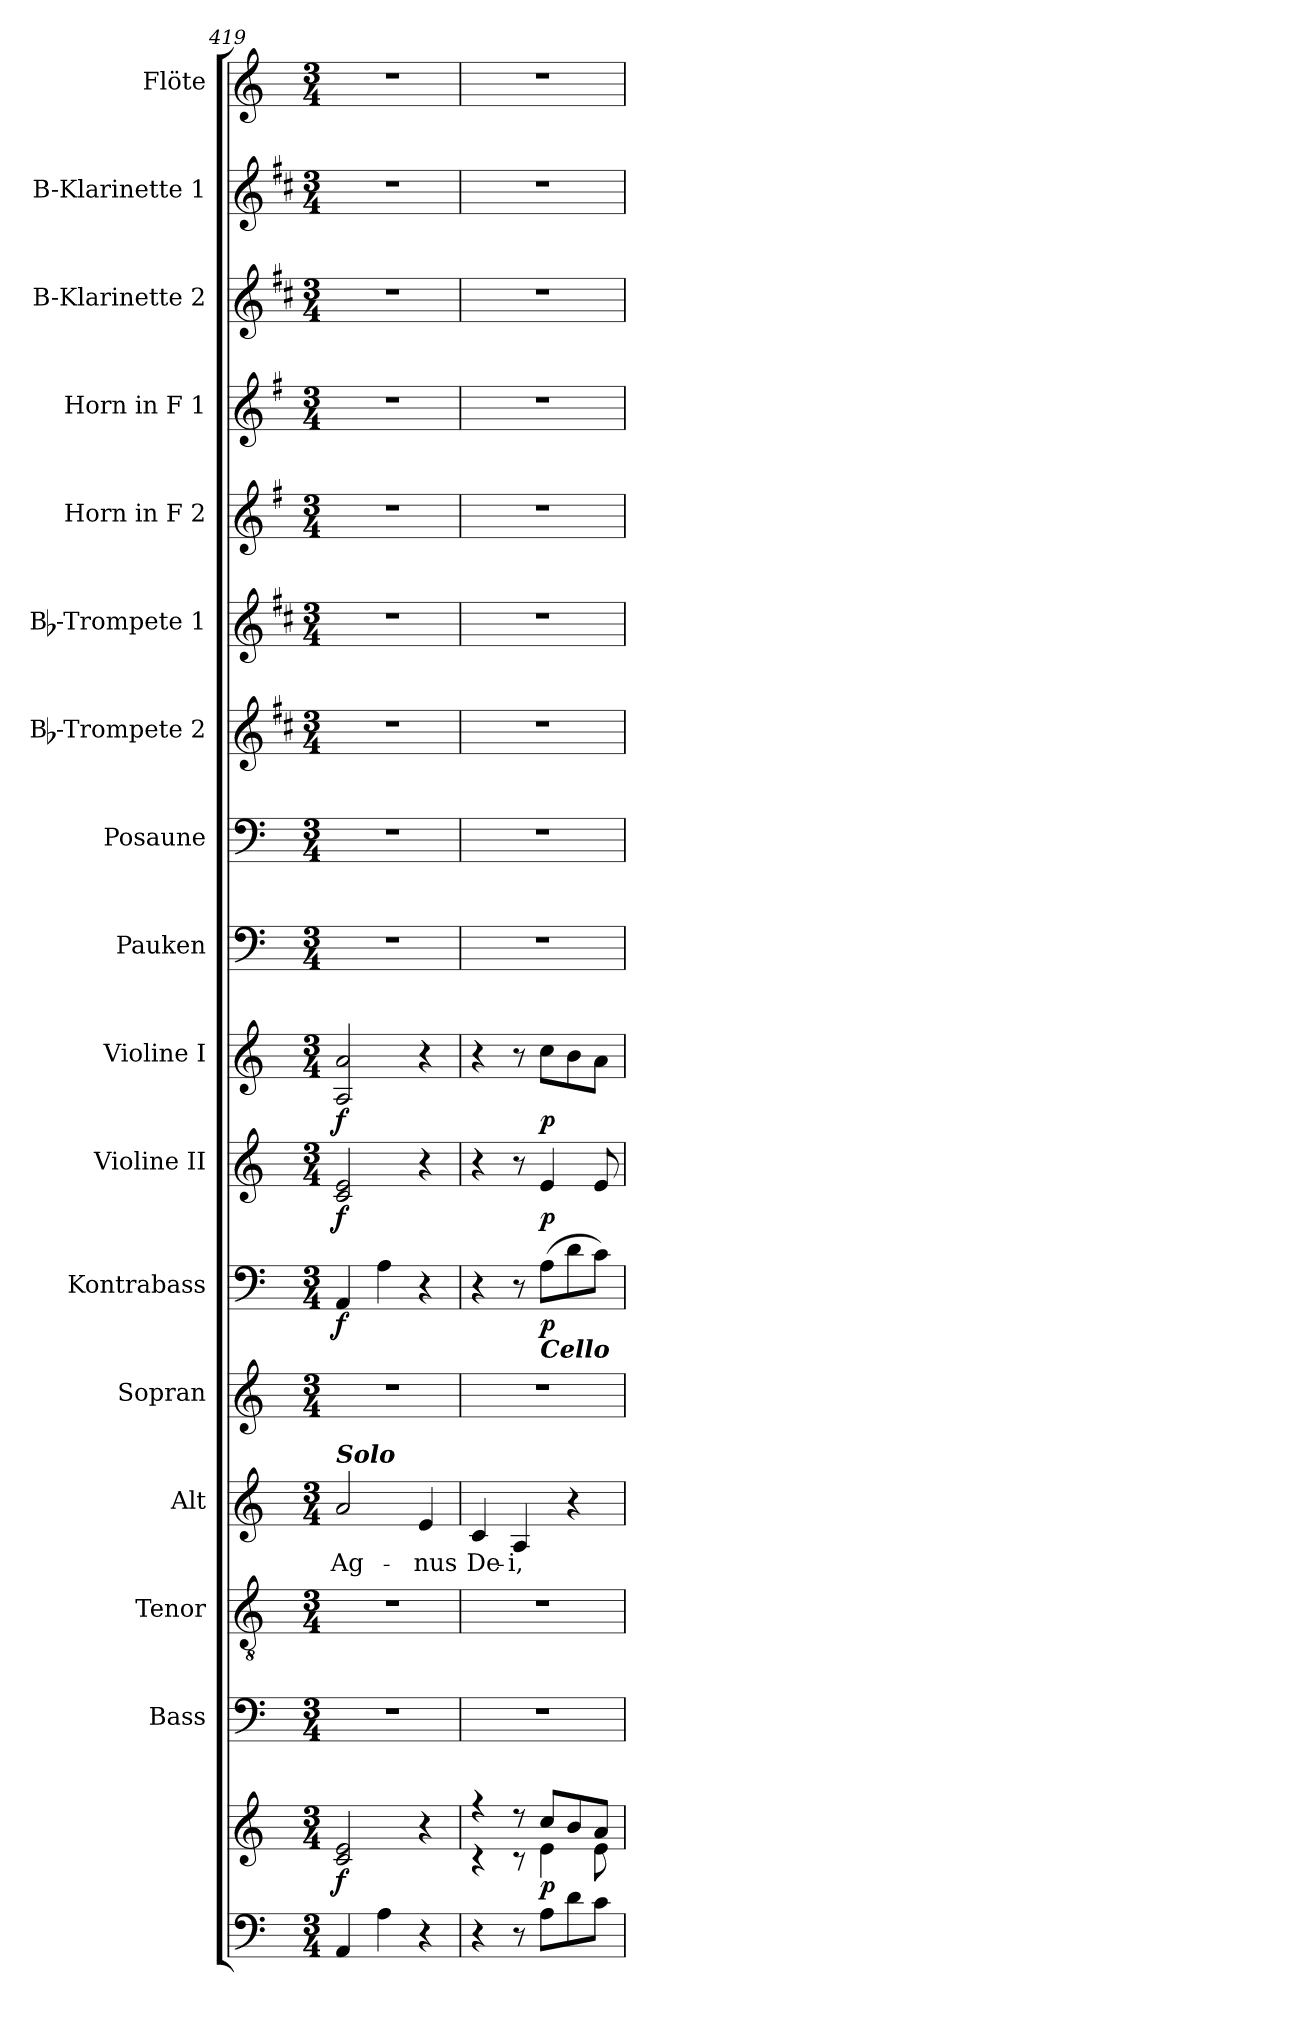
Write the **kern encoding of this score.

**kern	**kern	**dynam	**kern	**kern	**kern	**text	**kern	**kern	**dynam	**kern	**dynam	**kern	**dynam	**kern	**kern	**kern	**kern	**kern	**kern	**kern	**kern	**kern
*part17	*part17	*part17	*part16	*part15	*part14	*part14	*part13	*part12	*part12	*part11	*part11	*part10	*part10	*part9	*part8	*part7	*part6	*part5	*part4	*part3	*part2	*part1
*staff18	*staff17	*staff17/18	*staff16	*staff15	*staff14	*staff14	*staff13	*staff12	*staff12	*staff11	*staff11	*staff10	*staff10	*staff9	*staff8	*staff7	*staff6	*staff5	*staff4	*staff3	*staff2	*staff1
*	*	*	*I"Bass	*I"Tenor	*I"Alt	*	*I"Sopran	*I"Kontrabass	*	*I"Violine II	*	*I"Violine I	*	*I"Pauken	*I"Posaune	*I"Bb-Trompete 2	*I"Bb-Trompete 1	*I"Horn in F 2	*I"Horn in F 1	*I"B-Klarinette 2	*I"B-Klarinette 1	*I"Flöte
*	*	*	*I'B.	*I'T.	*I'A.	*	*I'S.	*I'Kb.	*	*I'Vl. II	*	*I'Vl. I	*	*I'Pk.	*I'Pos.	*I'Bb Trp. 2	*I'Bb Trp. 1	*I'Hrn. 2	*I'Hrn. 1	*I'B Kl. 2	*I'B Kl. 1	*I'Fl.
*clefF4	*clefG2	*	*clefF4	*clefGv2	*clefG2	*	*clefG2	*clefF4	*	*clefG2	*	*clefG2	*	*clefF4	*clefF4	*clefG2	*clefG2	*clefG2	*clefG2	*clefG2	*clefG2	*clefG2
*	*	*	*	*	*	*	*	*ITrd7c12	*	*	*	*	*	*	*	*ITrd1c2	*ITrd1c2	*ITrd4c7	*ITrd4c7	*ITrd1c2	*ITrd1c2	*
*k[]	*k[]	*	*k[]	*k[]	*k[]	*	*k[]	*k[]	*	*k[]	*	*k[]	*	*k[]	*k[]	*k[]	*k[]	*k[]	*k[]	*k[]	*k[]	*k[]
*C:	*C:	*	*C:	*C:	*C:	*	*C:	*C:	*	*C:	*	*C:	*	*C:	*C:	*C:	*C:	*C:	*C:	*C:	*C:	*C:
*M3/4	*M3/4	*	*M3/4	*M3/4	*M3/4	*	*M3/4	*M3/4	*	*M3/4	*	*M3/4	*	*M3/4	*M3/4	*M3/4	*M3/4	*M3/4	*M3/4	*M3/4	*M3/4	*M3/4
=419	=419	=419	=419	=419	=419	=419	=419	=419	=419	=419	=419	=419	=419	=419	=419	=419	=419	=419	=419	=419	=419	=419
!	!	!	!	!	!LO:TX:a:Bi:t=Solo	!	!	!	!	!	!	!	!	!	!	!	!	!	!	!	!	!
!	!	!LO:DY:b	!	!	!	!LO:LY:b	!	!	!LO:DY:b	!	!LO:DY:b	!	!LO:DY:b	!	!	!	!	!	!	!	!	!
4AA/	2c/ 2e/	f	2.r	2.r	2a/	Ag-	2.r	4AAA/	f	2c/ 2e/	f	2A/ 2a/	f	2.r	2.r	2.r	2.r	2.r	2.r	2.r	2.r	2.r
4A\	.	.	.	.	.	.	.	4AA\	.	.	.	.	.	.	.	.	.	.	.	.	.	.
!	!	!	!	!	!	!LO:LY:b	!	!	!	!	!	!	!	!	!	!	!	!	!	!	!	!
4r	4r	.	.	.	4e/	-nus	.	4r	.	4r	.	4r	.	.	.	.	.	.	.	.	.	.
=420	=420	=420	=420	=420	=420	=420	=420	=420	=420	=420	=420	=420	=420	=420	=420	=420	=420	=420	=420	=420	=420	=420
*	*^	*	*	*	*	*	*	*	*	*	*	*	*	*	*	*	*	*	*	*	*	*
!	!	!	!	!	!	!	!LO:LY:b	!	!	!	!	!	!	!	!	!	!	!	!	!	!	!	!
4r	4r	4r	.	2.r	2.r	4c/	De-	2.r	4r	.	4r	.	4r	.	2.r	2.r	2.r	2.r	2.r	2.r	2.r	2.r	2.r
!	!	!	!	!	!	!	!LO:LY:b	!	!	!	!	!	!	!	!	!	!	!	!	!	!	!	!
8r	8r	8r	.	.	.	4A/	-i,	.	8r	.	8r	.	8r	.	.	.	.	.	.	.	.	.	.
!	!	!	!	!	!	!	!	!	!LO:TX:b:Bi:t=Cello	!	!	!	!	!	!	!	!	!	!	!	!	!	!
!	!	!	!LO:DY:b	!	!	!	!	!	!	!LO:DY:b	!	!LO:DY:b	!	!LO:DY:b	!	!	!	!	!	!	!	!	!
8A\L	8cc/L	4e\	p	.	.	.	.	.	(>8AA\L	p	4e/	p	8cc\L	p	.	.	.	.	.	.	.	.	.
8d\	8b/	.	.	.	.	4r	.	.	8D\	.	.	.	8b\	.	.	.	.	.	.	.	.	.	.
8c\J	8a/J	8e\	.	.	.	.	.	.	8C\J)	.	8e/	.	8a\J	.	.	.	.	.	.	.	.	.	.
*	*v	*v	*	*	*	*	*	*	*	*	*	*	*	*	*	*	*	*	*	*	*	*	*
=	=	=	=	=	=	=	=	=	=	=	=	=	=	=	=	=	=	=	=	=	=	=
*-	*-	*-	*-	*-	*-	*-	*-	*-	*-	*-	*-	*-	*-	*-	*-	*-	*-	*-	*-	*-	*-	*-
